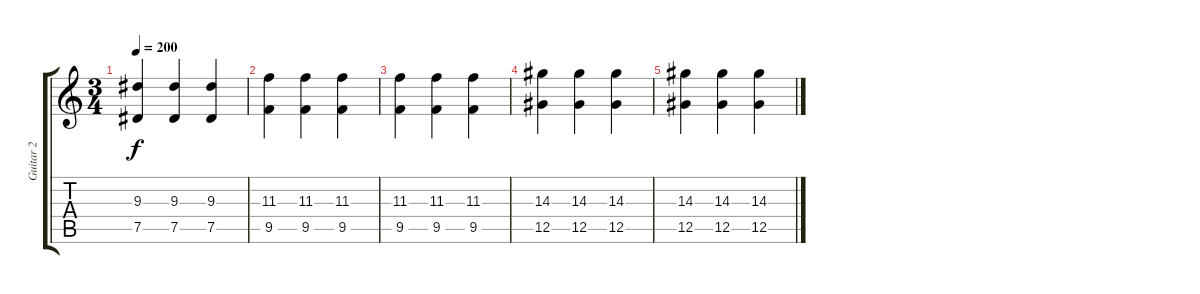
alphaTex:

\track ("Guitar 2" "Guitar 2") {instrument overdrivenguitar}
\staff {score tabs}
\tuning (Eb4 Bb3 Gb3 Db3 Ab2 Db2) {hide}
\ts (3 4)
\tempo 200
\clef g2
\ks c
(9.3 7.5).4{dy f} (9.3 7.5).4 (9.3 7.5).4 |
(11.3 9.5).4 (11.3 9.5).4 (11.3 9.5).4 |
(11.3 9.5).4 (11.3 9.5).4 (11.3 9.5).4 |
(14.3 12.5).4 (14.3 12.5).4 (14.3 12.5).4 |
(14.3 12.5).4 (14.3 12.5).4 (14.3 12.5).4
